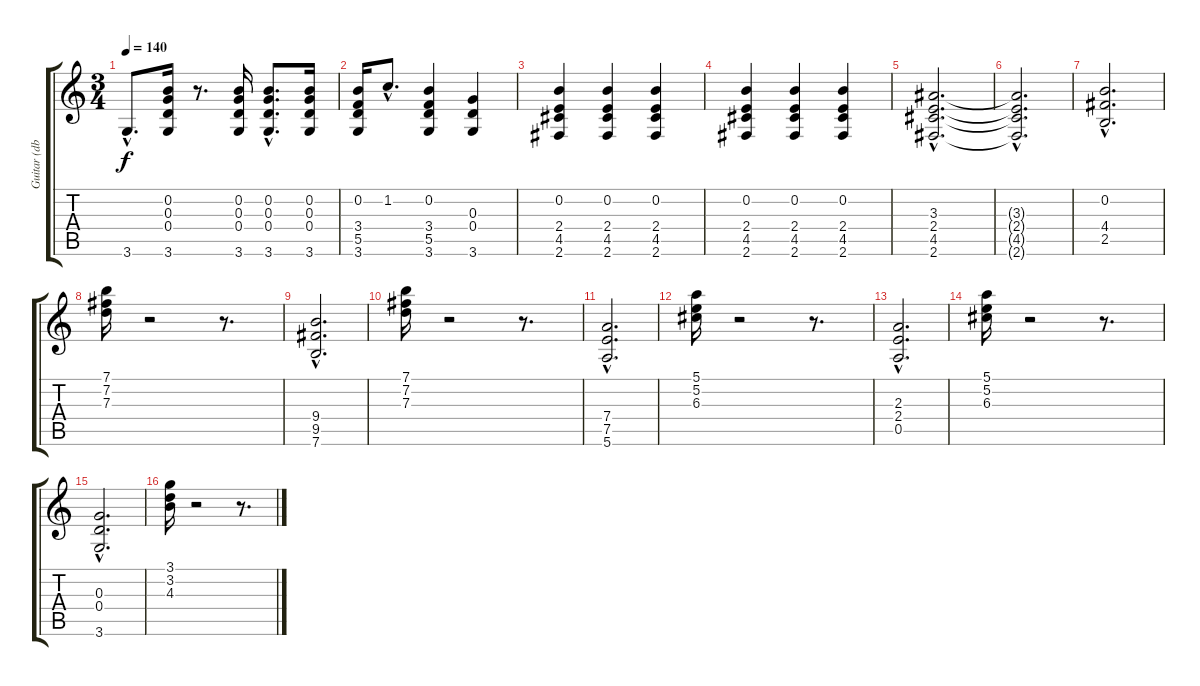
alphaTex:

\track ("Guitar (dbl track)" "Guitar (db") {instrument distortionguitar}
\staff {score tabs}
\tuning (E4 B3 G3 D3 A2 E2) {hide}
\ts (3 4)
\tempo 140
\clef g2
\ks c
3.6{hac}.8{d dy f} (0.2 0.3 0.4 3.6).16 r.8{d} (0.2 0.3 0.4 3.6).16 (0.2{hac} 0.3{hac} 0.4{hac} 3.6{hac}).8{d} (0.2 0.3 0.4 3.6).16 |
(0.2 3.4 5.5 3.6).16 1.2{hac}.8{d} (0.2 3.4 5.5 3.6).4 (0.3 0.4 3.6).4 |
(0.2 2.4 4.5 2.6).4 (0.2 2.4 4.5 2.6).4 (0.2 2.4 4.5 2.6).4 |
(0.2 2.4 4.5 2.6).4 (0.2 2.4 4.5 2.6).4 (0.2 2.4 4.5 2.6).4 |
(3.3{hac} 2.4{hac} 4.5{hac} 2.6{hac}).2{d} |
(3.3{hac t} 2.4{hac t} 4.5{hac t} 2.6{hac t}).2{d} |
(0.2{hac} 4.4{hac} 2.5{hac}).2{d} |
(7.1 7.2 7.3).16 r.2 r.8{d} |
(9.4{hac} 9.5{hac} 7.6{hac}).2{d} |
(7.1 7.2 7.3).16 r.2 r.8{d} |
(7.4{hac} 7.5{hac} 5.6{hac}).2{d} |
(5.1 5.2 6.3).16 r.2 r.8{d} |
(2.3{hac} 2.4{hac} 0.5{hac}).2{d} |
(5.1 5.2 6.3).16 r.2 r.8{d} |
(0.3{hac} 0.4{hac} 3.6{hac}).2{d} |
(3.1 3.2 4.3).16 r.2 r.8{d}
